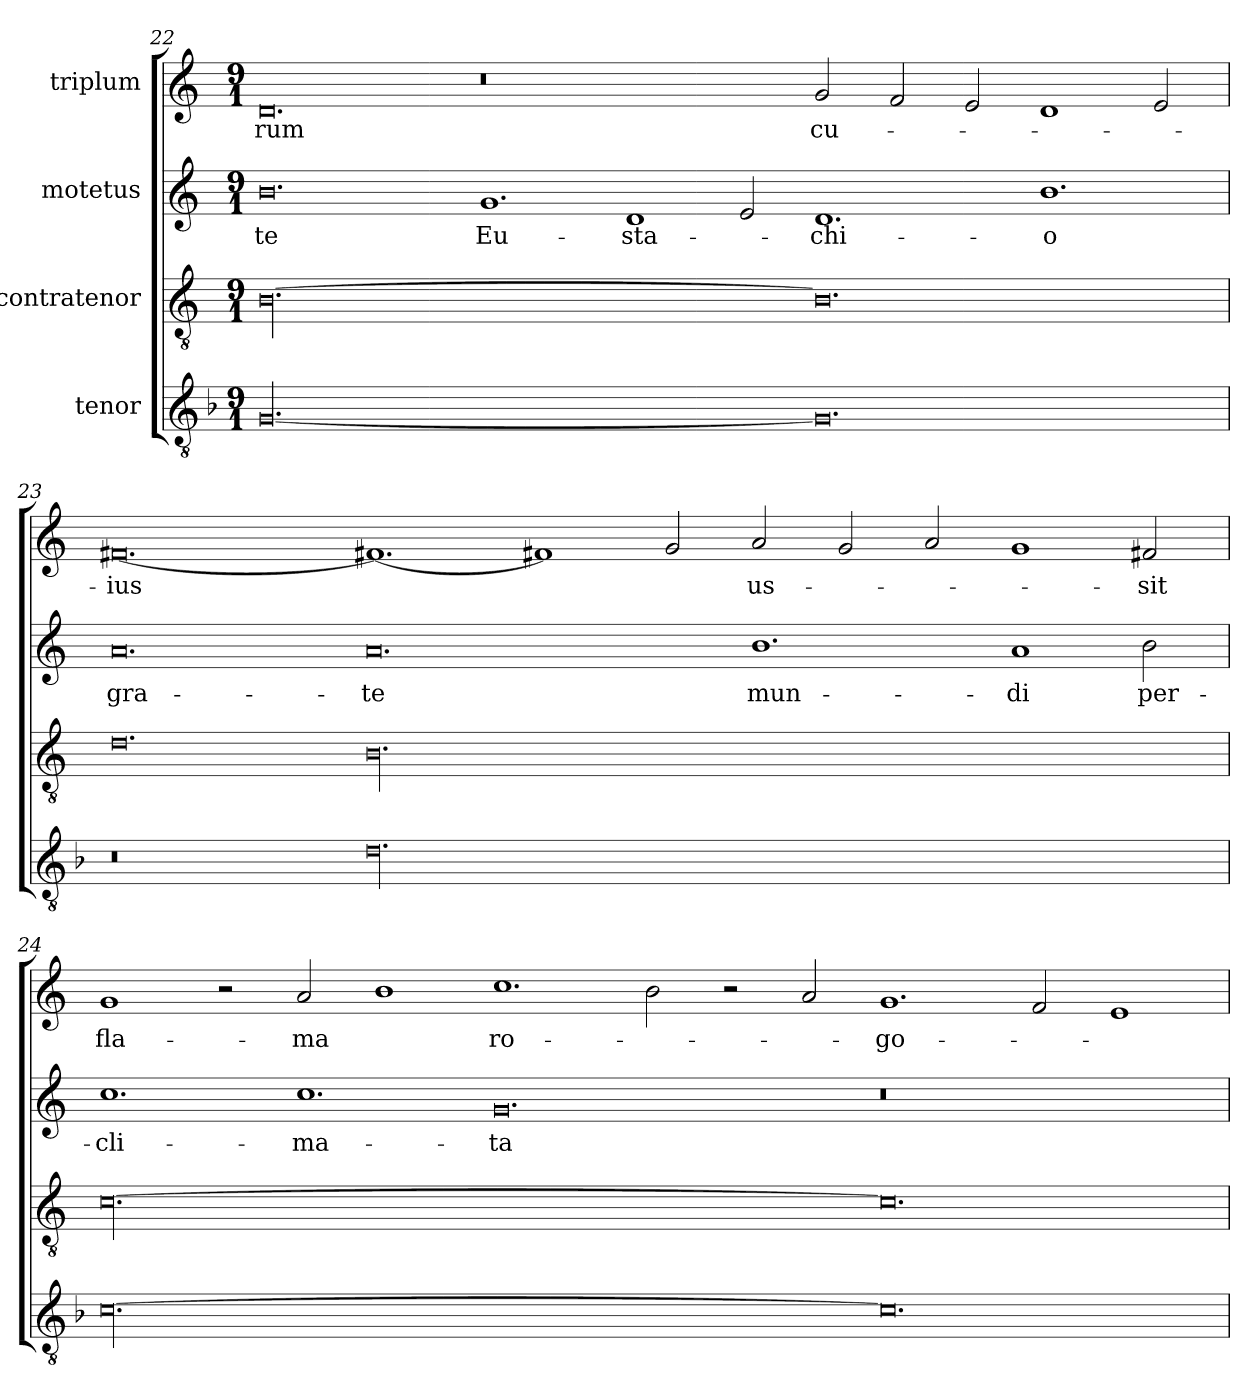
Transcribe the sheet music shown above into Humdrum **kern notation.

**kern	**kern	**kern	**text	**kern	**text
*part4	*part3	*part2	*part2	*part1	*part1
*staff4	*staff3	*staff2	*staff2	*staff1	*staff1
*I"tenor	*I"contratenor	*I"motetus	*	*I"triplum	*
!!LO:PB:g=z
*clefGv2	*clefGv2	*clefG2	*	*clefG2	*
*k[b-]	*k[]	*k[]	*	*k[]	*
*F:	*C:	*C:	*	*C:	*
*M9/1	*M9/1	*M9/1	*	*M9/1	*
=22	=22	=22	=22	=22	=22
[00.G/	[00.B\	0.b\	-te	0.d/	-rum
.	.	1.g/	Eu-	0.r	.
.	.	1d/	-sta-	.	.
.	.	2e/	.	.	.
0.G/]	0.B\]	1.d/	-chi-	2g/	cu-
.	.	.	.	2f/	.
.	.	.	.	2e/	.
.	.	1.b\	-o	1d/	.
.	.	.	.	2e/	.
=23	=23	=23	=23	=23	=23
0.r	0.d\	0.a/	gra-	[0.f#X/	-ius
00.d\	00.B\	0.a/	-te	1.f#X/_	.
.	.	.	.	1f#X/]	.
.	.	.	.	2g/	.
.	.	1.b\	mun-	2a/	us-
.	.	.	.	2g/	.
.	.	.	.	2a/	.
.	.	1a/	-di	1g/	.
.	.	2b\	per-	2f#X/	-sit
=24	=24	=24	=24	=24	=24
[00.c\	[00.c\	1.cc\	cli-	1g/	fla-
.	.	.	.	2r	.
.	.	1.cc\	-ma-	2a/	-ma
.	.	.	.	1b\	.
.	.	0.g/	-ta	1.cc\	ro-
.	.	.	.	2b\	.
.	.	.	.	2r	.
.	.	.	.	2a/	.
0.c\]	0.c\]	0.r	.	1.g/	-go-
.	.	.	.	2f/	.
.	.	.	.	1e/	.
=	=	=	=	=	=
*-	*-	*-	*-	*-	*-
